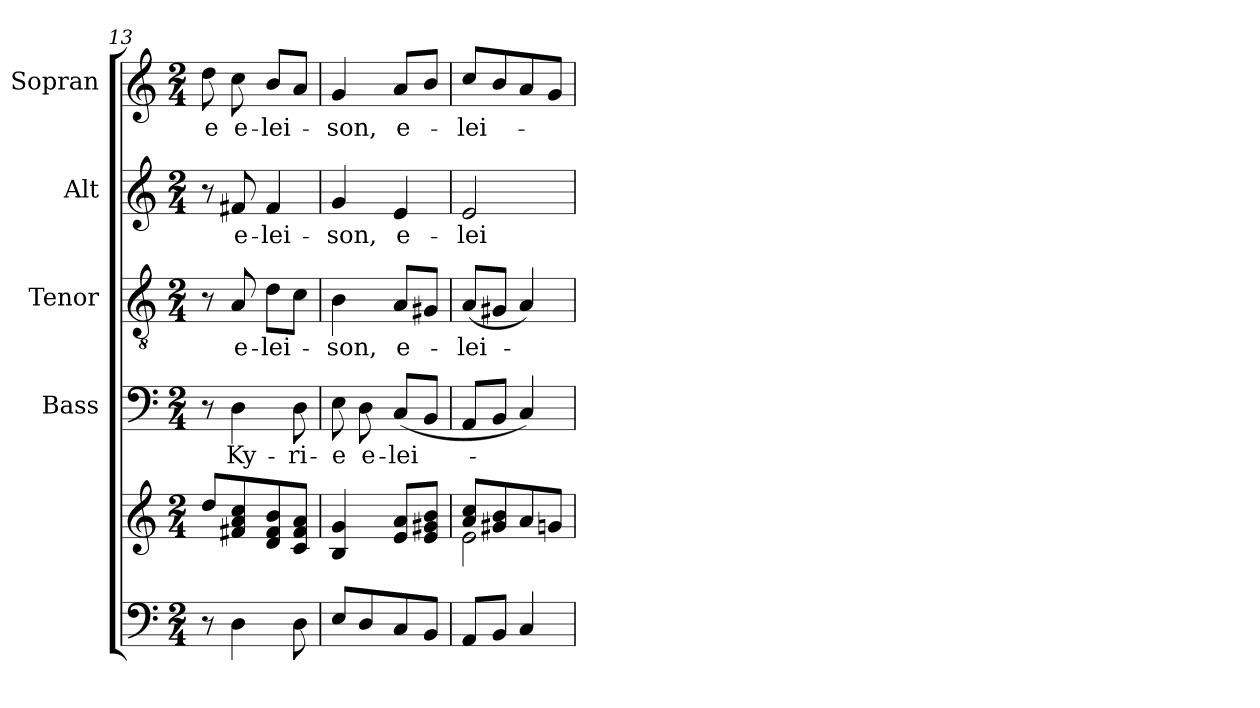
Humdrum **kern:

**kern	**kern	**kern	**text	**kern	**text	**kern	**text	**kern	**text
*part5	*part5	*part4	*part4	*part3	*part3	*part2	*part2	*part1	*part1
*staff6	*staff5	*staff4	*staff4	*staff3	*staff3	*staff2	*staff2	*staff1	*staff1
*	*	*I"Bass	*	*I"Tenor	*	*I"Alt	*	*I"Sopran	*
*	*	*I'B.	*	*I'T.	*	*I'A.	*	*I'S.	*
*clefF4	*clefG2	*clefF4	*	*clefGv2	*	*clefG2	*	*clefG2	*
*k[]	*k[]	*k[]	*	*k[]	*	*k[]	*	*k[]	*
*C:	*C:	*C:	*	*C:	*	*C:	*	*C:	*
*M2/4	*M2/4	*M2/4	*	*M2/4	*	*M2/4	*	*M2/4	*
=13	=13	=13	=13	=13	=13	=13	=13	=13	=13
!	!	!	!	!	!	!	!	!	!LO:LY:b
8r	8dd/L	8r	.	8r	.	8r	.	8dd\	-e
!	!	!	!LO:LY:b	!	!LO:LY:b	!	!LO:LY:b	!	!LO:LY:b
4D\	8f#X/ 8a/ 8cc/	4D\	Ky-	8A/	e-	8f#X/	e-	8cc\	e-
!	!	!	!	!	!LO:LY:b	!	!LO:LY:b	!	!LO:LY:b
.	8d/ 8f#/ 8b/	.	.	8d\L	-lei-	4f#/	-lei-	8b/L	-lei-
!	!	!	!LO:LY:b	!	!	!	!	!	!
8D\	8c/ 8f#/ 8a/J	8D\	-ri-	8c\J	.	.	.	8a/J	.
=14	=14	=14	=14	=14	=14	=14	=14	=14	=14
!	!	!	!LO:LY:b	!	!LO:LY:b	!	!LO:LY:b	!	!LO:LY:b
8E/L	4B/ 4g/	8E\	-e	4B\	-son,	4g/	-son,	4g/	-son,
!	!	!	!LO:LY:b	!	!	!	!	!	!
8D/	.	8D\	e-	.	.	.	.	.	.
!	!	!	!LO:LY:b	!	!LO:LY:b	!	!LO:LY:b	!	!LO:LY:b
8C/	8e/ 8a/L	(<8C/L	-lei-	8A/L	e-	4e/	e-	8a/L	e-
8BB/J	8e/ 8g#X/ 8b/J	8BB/J	.	8G#X/J	.	.	.	8b/J	.
=15	=15	=15	=15	=15	=15	=15	=15	=15	=15
*	*^	*	*	*	*	*	*	*	*
!	!	!	!	!	!	!LO:LY:b	!	!LO:LY:b	!	!LO:LY:b
8AA/L	8a/ 8cc/L	2e\	8AA/L	.	(<8A/L	-lei-	2e/	-lei-	8cc/L	-lei-
8BB/J	8g#X/ 8b/	.	8BB/J	.	8G#X/J	.	.	.	8b/	.
4C/	8a/	.	4C/)	.	4A/)	.	.	.	8a/	.
.	8gn/J	.	.	.	.	.	.	.	8g/J	.
*	*v	*v	*	*	*	*	*	*	*	*
=	=	=	=	=	=	=	=	=	=
*-	*-	*-	*-	*-	*-	*-	*-	*-	*-
